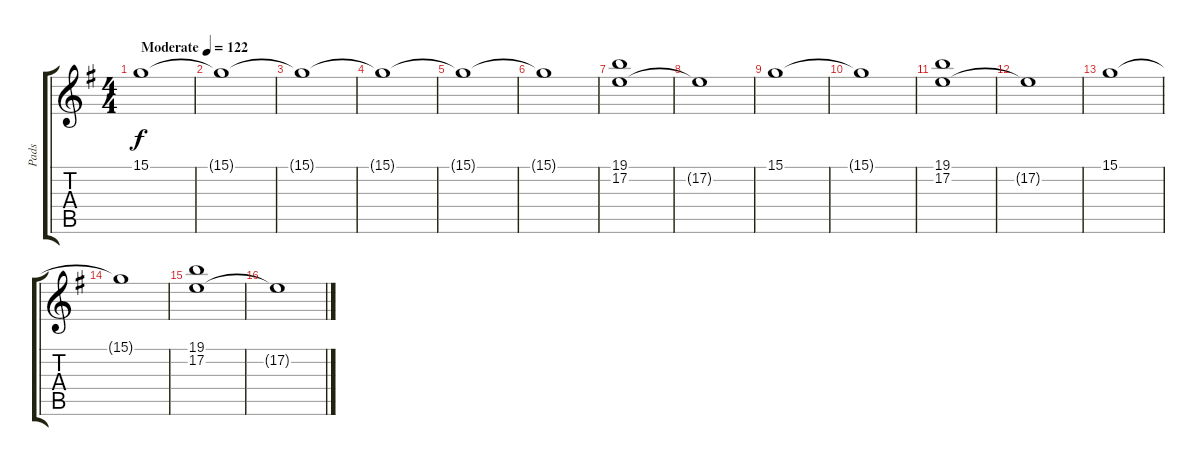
\track ("Pads" "Pads") {instrument pad2warm}
\staff {score tabs}
\tuning (E4 B3 G3 D3 A2 E2) {hide}
\ts (4 4)
\tempo (122 "Moderate")
\clef g2
\ks g
15.1.1{dy f instrument pad2warm} |
15.1{t}.1 |
15.1{t}.1 |
15.1{t}.1 |
15.1{t}.1 |
15.1{t}.1 |
(19.1 17.2).1 |
17.2{t}.1 |
15.1.1 |
15.1{t}.1 |
(19.1 17.2).1 |
17.2{t}.1 |
15.1.1 |
15.1{t}.1 |
(19.1 17.2).1 |
17.2{t}.1
